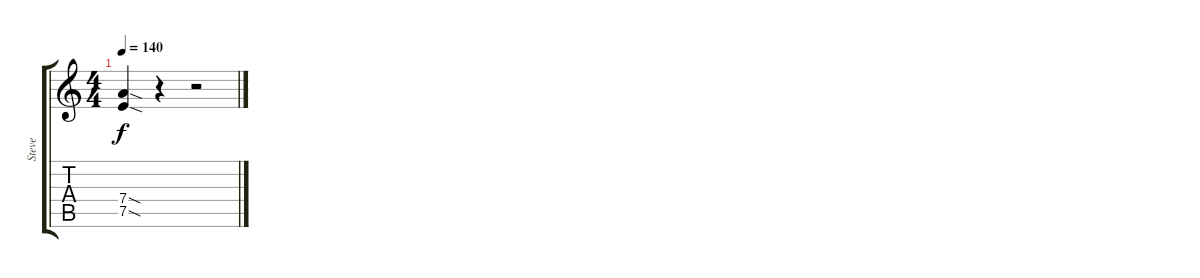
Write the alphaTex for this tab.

\track ("Steve" "Steve") {instrument distortionguitar}
\staff {score tabs}
\tuning (E4 B3 G3 D3 A2 E2) {hide}
\ts (4 4)
\tempo 140
\clef g2
\ks c
(7.4{sod} 7.5{sod}).4{dy f} r.4 r.2
